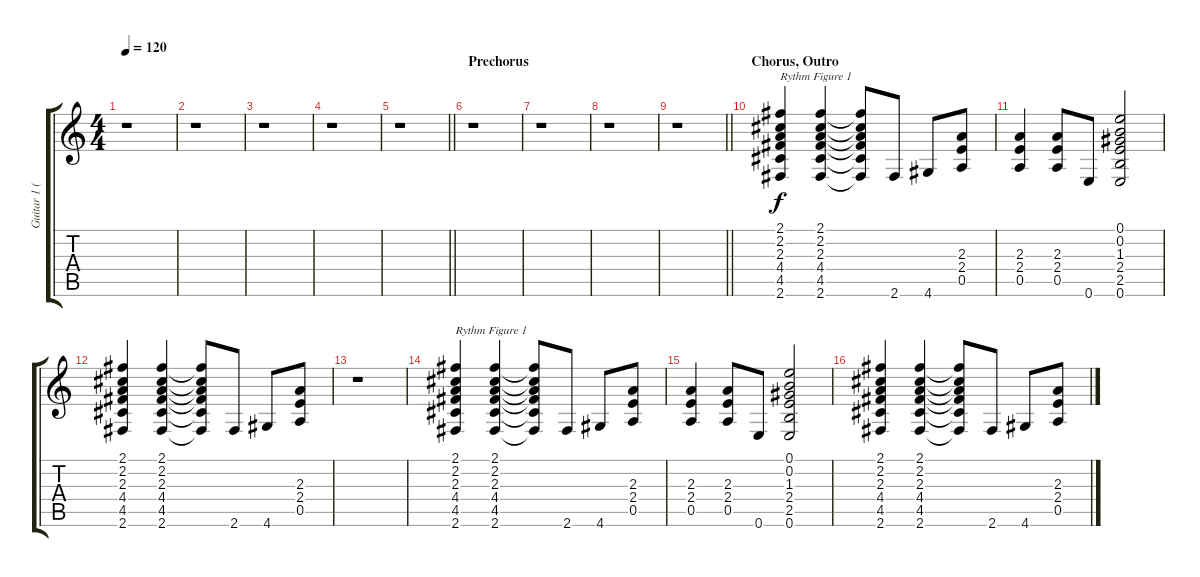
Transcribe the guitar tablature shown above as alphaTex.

\track ("Guitar 1 (Rhythm)" "Guitar 1 (") {instrument electricguitarclean}
\staff {score tabs}
\tuning (E4 B3 G3 D3 A2 E2) {hide}
\ts (4 4)
\tempo 120
\clef g2
\ks c
r.1{dy f} |
r.1 |
r.1 |
r.1 |
\barLineRight lightlight
r.1 |
\section ("" "Prechorus")
r.1 |
r.1 |
r.1 |
\barLineRight lightlight
r.1 |
\section ("" "Chorus, Outro")
(2.1 2.2 2.3 4.4 4.5 2.6).4{txt "Rythm Figure 1"} (2.1 2.2 2.3 4.4 4.5 2.6).4 (2.1{t} 2.2{t} 2.3{t} 4.4{t} 4.5{t} 2.6{t}).8 2.6.8 4.6.8 (2.3 2.4 0.5).8 |
(2.3 2.4 0.5).4 (2.3 2.4 0.5).8 0.6.8 (0.1 0.2 1.3 2.4 2.5 0.6).2 |
(2.1 2.2 2.3 4.4 4.5 2.6).4 (2.1 2.2 2.3 4.4 4.5 2.6).4 (2.1{t} 2.2{t} 2.3{t} 4.4{t} 4.5{t} 2.6{t}).8 2.6.8 4.6.8 (2.3 2.4 0.5).8 |
r.1 |
(2.1 2.2 2.3 4.4 4.5 2.6).4{txt "Rythm Figure 1"} (2.1 2.2 2.3 4.4 4.5 2.6).4 (2.1{t} 2.2{t} 2.3{t} 4.4{t} 4.5{t} 2.6{t}).8 2.6.8 4.6.8 (2.3 2.4 0.5).8 |
(2.3 2.4 0.5).4 (2.3 2.4 0.5).8 0.6.8 (0.1 0.2 1.3 2.4 2.5 0.6).2 |
(2.1 2.2 2.3 4.4 4.5 2.6).4 (2.1 2.2 2.3 4.4 4.5 2.6).4 (2.1{t} 2.2{t} 2.3{t} 4.4{t} 4.5{t} 2.6{t}).8 2.6.8 4.6.8 (2.3 2.4 0.5).8
